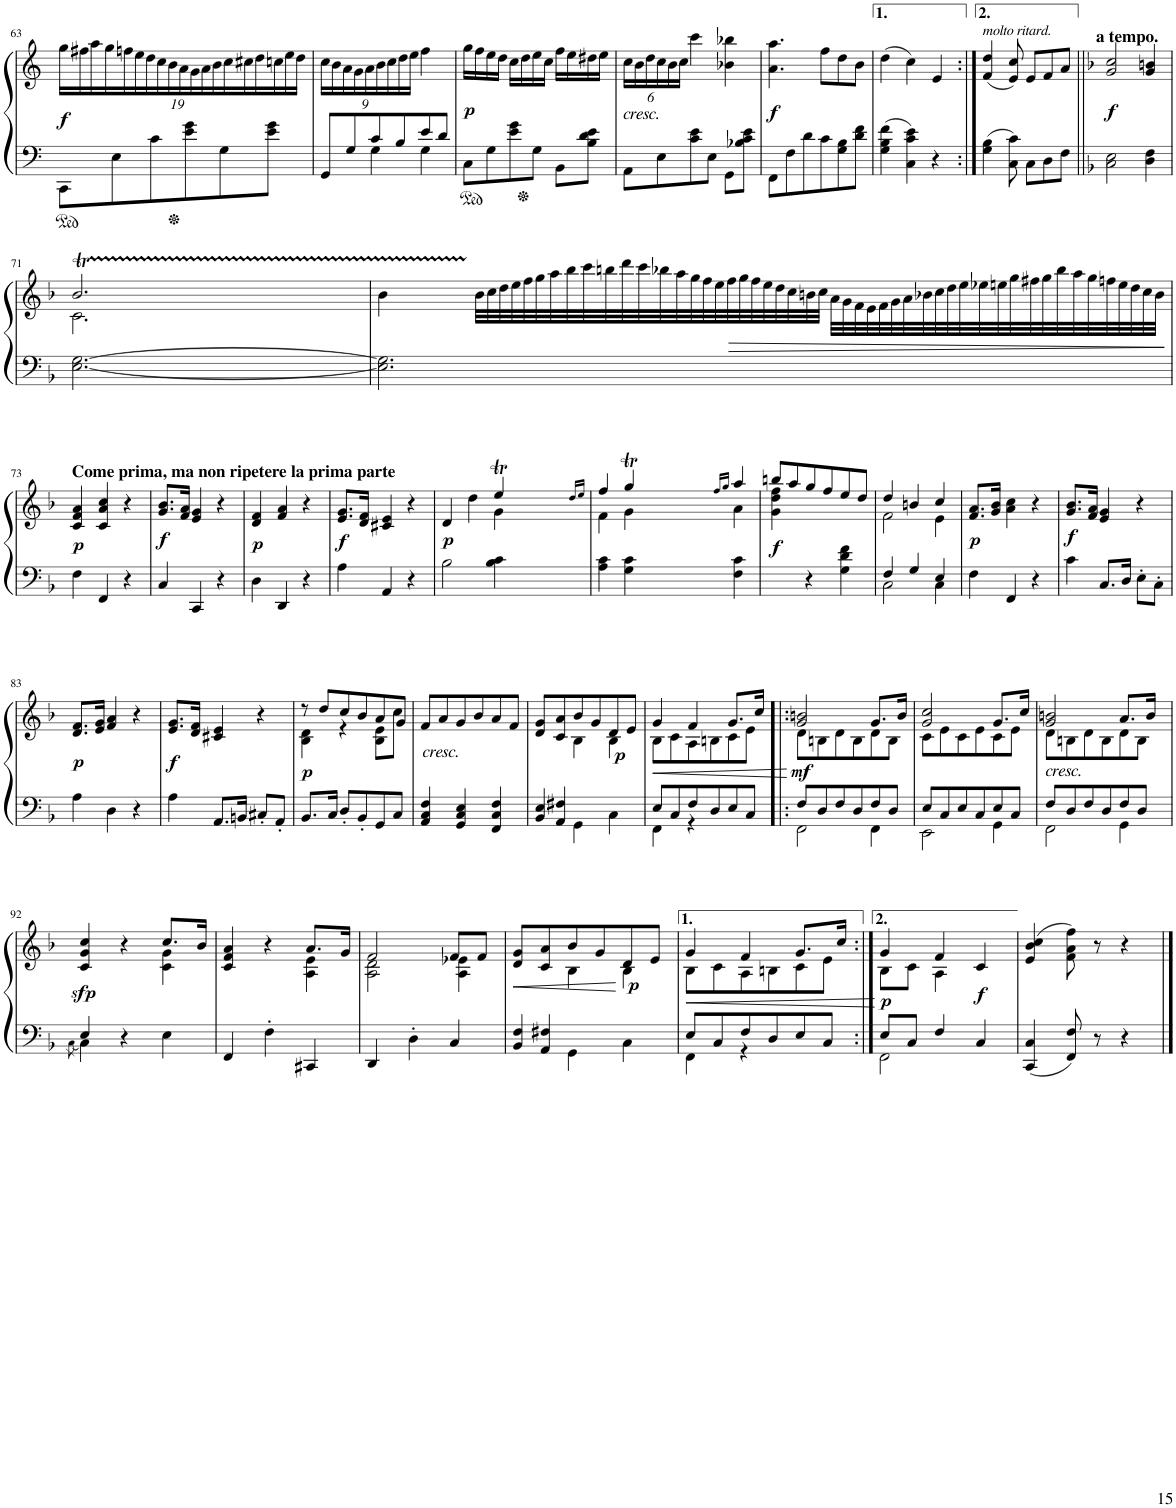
**kern	**kern	**dynam
*part1	*part1	*part1
*staff2	*staff1	*staff1/2
*I"Piano	*	*
*I'Pno.	*	*
!!LO:PB:g=z
*clefF4	*clefF4	*
*k[]	*k[]	*
*M3/4	*M3/4	*
*	*Xbrackettup	*
=63	=63	=63
!	!	!LO:DY:b
8CC\L	76%3gg\LL	f
.	76%3ff#X\	.
.	76%3aa\	.
.	76%3gg\	.
8E\	.	.
.	76%3ffn\	.
.	76%3ee\	.
.	76%3dd\	.
8c\	.	.
.	76%3cc\	.
.	76%3b\	.
.	76%3a\	.
8e\ 8g\	.	.
.	76%3g\	.
.	76%3a\	.
.	76%3b\	.
8G\	.	.
.	76%3cc\	.
.	76%3cc#X\	.
.	76%3dd\	.
8e\ 8g\J	.	.
.	76%3ccn\	.
.	76%3ee\	.
.	76%3dd\JJ	.
=64	=64	=64
*^	*	*
8GG/L	4ryy	18cc\LL	.
.	.	18b\	.
.	.	18a\	.
8G/	.	.	.
.	.	18g\	.
.	.	18a\	.
8c/	4G\	.	.
.	.	18b\	.
.	.	18cc\	.
8B/	.	.	.
.	.	18dd\	.
.	.	18ee\JJ	.
8e/	4G\	4ff\	.
8d/J	.	.	.
*v	*v	*	*
=65	=65	=65
!	!	!LO:DY:b
8C\L	16gg\LL	p
.	16ff\	.
8G\	16ee\	.
.	16dd\JJ	.
8e\ 8g\	16cc\LL	.
.	16dd\	.
8G\J	16ee\	.
.	16cc\JJ	.
8BB\L	16ff\LL	.
.	16ee\	.
8B\ 8d\ 8e\J	16dd#X\	.
.	16ee\JJ	.
=66	=66	=66
!	!LO:TX:b:i:t=cresc.	!
8AA\L	24cc\LL	.
.	24b\	.
.	24dd\	.
8E\	24cc\	.
.	24b\	.
.	24cc\JJ	.
8c\ 8e\	4ccc\	.
8E\J	.	.
8GG\L	4b-X\ 4bb-X\	.
8B-X\ 8c\ 8e\J	.	.
=67	=67	=67
!	!	!LO:DY:b
8FF\L	4.a\ 4.aa\	f
8F\	.	.
8d\	.	.
8c\	8ff\L	.
8G\ 8B\	8dd\	.
8d\ 8f\J	8b\J	.
=68	=68	=68
4G\ 4B\ 4f\	(4dd\	.
4C\ 4c\ 4e\	4cc\)	.
4r	4e/	.
=69:|!	=69:|!	=69:|!
!	!LO:TX:a:i:t=molto ritard.	!
4G\ 4B\	(4f/ 4dd/	.
8C\ 8c\	8e/ 8cc/)	.
8C\L	8e/L	.
8D\	8f/	.
8F\J	8a/J	.
=70||	=70||	=70||
*k[b-]	*k[b-]	*
!	!LO:TX:a:B:t=a tempo.	!
!	!	!LO:DY:b
2C\ 2E\	2g/ 2cc/	f
4D\ 4F\	4g/ 4bn/	.
!!LO:LB:g=z
=71	=71	=71
*	*^	*
*	*	*^	*
[2.E\ [2.G\	2.b-T/	2.c\	32b-!LLL	.
.	.	.	32cc!	.
.	.	.	32b-!	.
.	.	.	32cc!	.
.	.	.	32b-!	.
.	.	.	32cc!	.
.	.	.	32b-!	.
.	.	.	32cc!JJJ	.
.	.	.	32b-!LLL	.
.	.	.	32cc!	.
.	.	.	32b-!	.
.	.	.	32cc!	.
.	.	.	32b-!	.
.	.	.	32cc!	.
.	.	.	32b-!	.
.	.	.	32cc!JJJ	.
.	.	.	32b-!LLL	.
.	.	.	32cc!	.
.	.	.	32b-!	.
.	.	.	32cc!	.
.	.	.	32b-!	.
.	.	.	32cc!	.
.	.	.	32b-!	.
.	.	.	32cc!JJJ	.
*	*	*v	*v	*
=72	=72	=72	=72
2.E\] 2.G\]	4b-TTT\	32b-!LLL	.
.	.	32cc!	.
.	.	32b-!	.
.	.	32cc!	.
.	.	32b-!	.
.	.	32cc!	.
.	.	32b-!	.
.	.	32cc!JJJ	.
.	32b-\LLL	1ryy	.
.	32cc\	.	.
.	32dd\	.	.
.	32ee\	.	.
.	32ff\	.	.
.	32gg\	.	.
.	32aa\	.	.
.	32bb-\	.	.
.	32ccc\	.	.
.	32bbn\	.	.
.	32ddd\	.	.
.	32ccc\	.	.
.	32bb-X\	.	.
.	32aa\	.	.
.	32gg\	.	.
.	32ff\	.	.
4ryy	32ee\	.	.
!	!	!	!LO:HP:b
.	32ff\	.	>
.	32gg\	.	.
.	32ff\	.	.
.	32ee\	.	.
.	32dd\	.	.
.	32cc\	.	.
.	32bn\	.	.
4ryy	32cc\JJJ	.	.
.	32a\LLL	.	.
.	32g\	.	.
.	32f\	.	.
.	32e\	.	.
.	32f\	.	.
.	32g\	.	.
.	32a\	.	.
4ryy	32b-X\	2ryy	.
.	32cc\	.	.
.	32dd\	.	.
.	32ee\	.	.
.	32ee-X\	.	.
.	32een\	.	.
.	32gg\	.	.
.	32ff#X\	.	.
4ryy	32gg\	.	.
.	32bb-\	.	.
.	32aa\	.	.
.	32gg\	.	.
.	32ffn\	.	.
.	32ee\	.	.
.	32dd\	.	.
.	32cc\	.	.
32ryy	32b-\JJJ	32ryy	.
*	*v	*v	*
.	.	]
!!LO:LB:g=z
=73	=73	=73
!	!LO:TX:a:B:t=Come prima, ma non ripetere la prima parte	!
!	!	!LO:DY:b
4F\	4c/ 4f/ 4a/	p
4FF/	4c/ 4a/ 4cc/	.
4r	4r	.
=74	=74	=74
!	!	!LO:DY:b
4C/	8.g/ 8.b-/L	f
.	16f/ 16a/Jk	.
4CC/	4e/ 4g/	.
4r	4r	.
=75	=75	=75
!	!	!LO:DY:b
4D\	4d/ 4f/	p
4DD/	4f/ 4a/	.
4r	4r	.
=76	=76	=76
!	!	!LO:DY:b
4A\	8.e/ 8.g/L	f
.	16d/ 16f/Jk	.
4AA/	4c#X/ 4e/	.
4r	4r	.
=77	=77	=77
*	*^	*
*	*	*^	*
!	!	!	!	!LO:DY:b
2B-\	4d/	2ryy	2ryy	p
.	4dd\	.	.	.
4B-\ 4c\	4eet/	4g\	36ee!LLL	.
.	.	.	36ff!	.
.	.	.	36ee!	.
.	.	.	36ff!	.
.	.	.	36ee!	.
.	.	.	36ff!	.
.	.	.	36ee!	.
.	.	.	36dd!	.
.	.	.	36ee!JJJ	.
.	16qdd/LL	.	.	.
.	16qee/JJ	.	.	.
=78	=78	=78	=78	=78
4A\ 4c\	4ff/	4f\	4ryy	.
4G\ 4c\	4ggT/	4g\	36gg!LLL	.
.	.	.	36aa!	.
.	.	.	36gg!	.
.	.	.	36aa!	.
.	.	.	36gg!	.
.	.	.	36aa!	.
.	.	.	36gg!	.
.	.	.	36ff!	.
.	.	.	36gg!JJJ	.
.	16qff/LL	.	.	.
.	16qgg/JJ	.	.	.
4F\ 4c\	4aa/	4a\	4ryy	.
=79	=79	=79	=79	=79
!	!	!	!	!LO:DY:b
*	*	*v	*v	*
4ryy	8bbn/L	4g\ 4dd\ 4ff\	f
.	8aa/	.	.
4r	8gg/	2ryy	.
.	8ff/	.	.
4G\ 4d\ 4f\	8ee/	.	.
.	8dd/J	.	.
=80	=80	=80	=80
*^	*	*	*
4F/	2C\	4dd/	2f\	.
4G/	.	4bn/	.	.
4E/	4C\	4cc/	4e\	.
=81	=81	=81	=81	=81
!	!	!	!	!LO:DY:b
*v	*v	*	*	*
*	*v	*v	*
4F\	8.f/ 8.a/L	p
.	16g/ 16b-/Jk	.
4FF/	4a\ 4cc\	.
4r	4r	.
=82	=82	=82
!	!	!LO:DY:b
4c\	8.g/ 8.b-/L	f
.	16f/ 16a/Jk	.
8.C/L	4e/ 4g/	.
16D/Jk	.	.
8E'\L	4r	.
8C'\J	.	.
!!LO:LB:g=z
=83	=83	=83
!	!	!LO:DY:b
4A\	8.d/ 8.f/L	p
.	16e/ 16g/Jk	.
4D\	4f/ 4a/	.
4r	4r	.
=84	=84	=84
!	!	!LO:DY:b
4A\	8.e/ 8.g/L	f
.	16d/ 16f/Jk	.
8.AA/L	4c#X/ 4e/	.
16BBn/Jk	.	.
8C#X'/L	4r	.
8AA'/J	.	.
=85	=85	=85
*	*^	*
!	!	!	!LO:DY:b
8.BB-/L	8r	4B-\ 4d\	p
.	8dd/L	.	.
16C/Jk	.	.	.
8D'/L	8cc/	4r	.
8BB-'/	8b-/	.	.
8GG/	8a/	8B-\ 8e\L	.
8C/J	8g/J	8cc\J	.
=86	=86	=86	=86
!	!LO:TX:b:i:t=cresc.	!	!
*	*v	*v	*
4AA/ 4C/ 4F/	8f/L	.
.	8a/	.
4GG/ 4C/ 4E/	8g/	.
.	8b-/	.
4FF/ 4C/ 4F/	8a/	.
.	8f/J	.
=87	=87	=87
*	*^	*
8BB-/ 8E/L	8d/ 8g/L	4ryy	.
8AA/ 8F#X/J	8c/ 8a/	.	.
4GG\	8b-/	4B-\	.
.	8g/	.	.
!	!	!	!LO:DY:b
4C\	8d/	4B-\	p
.	8e/J	.	.
=88	=88	=88	=88
*^	*	*	*
!	!	!	!	!LO:HP:b
8E/L	4FF\	4g/	8B-\L	<
8C/	.	.	8c\	.
8F/	4r	4f/	8A\	.
8D/	.	.	8Bn\	.
8E/	4ryy	8.g/L	8c\	.
8C/J	.	.	8e\J	.
.	.	16cc/Jk	.	.
*v	*v	*	*	*
*	*v	*v	*
.	.	[
=89!|:	=89!|:	=89!|:
*^	*^	*
!	!	!	!	!LO:DY:b
8F/L	2FF\	2g/ 2bn/	8d\L	mf
8D/	.	.	8Bn\	.
8F/	.	.	8d\	.
8D/	.	.	8B\	.
8F/	4FF\	8.g/L	8d\	.
8D/J	.	.	8B\J	.
.	.	16b/Jk	.	.
=90	=90	=90	=90	=90
8E/L	2EE\	2g/ 2cc/	8c\L	.
8C/	.	.	8e\	.
8E/	.	.	8c\	.
8C/	.	.	8e\	.
8E/	4GG\	8.g/L	8c\	.
8C/J	.	.	8e\J	.
.	.	16cc/Jk	.	.
=91	=91	=91	=91	=91
*	*^	*	*	*
!	!	!	!LO:TX:b:i:t=cresc.	!	!
8F/L	2FF\	8...ryy	2g/ 2bn/	8d\L	.
8D/	.	.	.	8Bn\	.
*	*v	*v	*	*	*
8F/	.	.	8d\	.
8D/	.	.	8B\	.
8F/	4GG\	8.a/L	8d\	.
8D/J	.	.	8B\J	.
.	.	16b/Jk	.	.
*	*^	*	*	*
.	.	64C	.	.	.
*	*v	*v	*	*	*
!!LO:LB:g=z	!!
=92	=92	=92	=92	=92
.	[8qC\	.	.	.
!	!	!	!	!LO:DY:b
4E/	4C\]	4c/ 4g/ 4cc/	2ryy	sfp
4r	2ryy	4r	.	.
4E\	.	8.cc/L	4c\ 4g\	.
.	.	16b-/Jk	.	.
*v	*v	*	*	*
=93	=93	=93	=93
4FF/	4c/ 4f/ 4a/	2ryy	.
4F'\	4r	.	.
4CC#X/	8.a/L	4A\ 4e\	.
.	16g/Jk	.	.
=94	=94	=94	=94
4DD/	2f/	2A\ 2d\	.
4D'\	.	.	.
4C/	8f/L	4A\ 4e-X\	.
.	8f/J	.	.
=95	=95	=95	=95
!	!	!	!LO:HP:b
8BB-/ 8F/L	8d/ 8g/L	4ryy	<
8AA/ 8F#X/J	8c/ 8a/	.	.
4GG\	8b-/	4B-\	.
.	8g/	.	.
!	!	!	!LO:DY:n=1:b
4C\	8d/	4B-\	[ p
.	8e/J	.	.
=96	=96	=96	=96
*^	*	*	*
!	!	!	!	!LO:HP:b
8E/L	4FF\	4g/	8B-\L	<
8C/	.	.	8c\	.
8F/	4r	4f/	8A\	.
8D/	.	.	8Bn\	.
8E/	4ryy	8.g/L	8c\	.
8C/J	.	.	8e\J	.
.	.	16cc/Jk	.	.
*v	*v	*	*	*
*	*v	*v	*
.	.	[
=97:|!	=97:|!	=97:|!
*^	*^	*
!	!	!	!	!LO:DY:b
8E/L	2FF\	4g/	8B-\L	p
8C/J	.	.	8c\J	.
4F/	.	4f/	4A\	.
!	!	!	!	!LO:DY:b
4C/	4ryy	4c/	4ryy	f
*v	*v	*	*	*
*	*v	*v	*
=98	=98	=98
4CC/ 4C/	(4e/ 4b-/ 4cc/	.
8FF/ 8F/	8f\ 8a\ 8ff\)	.
8r	8r	.
4r	4r	.
==	==	==
*-	*-	*-
